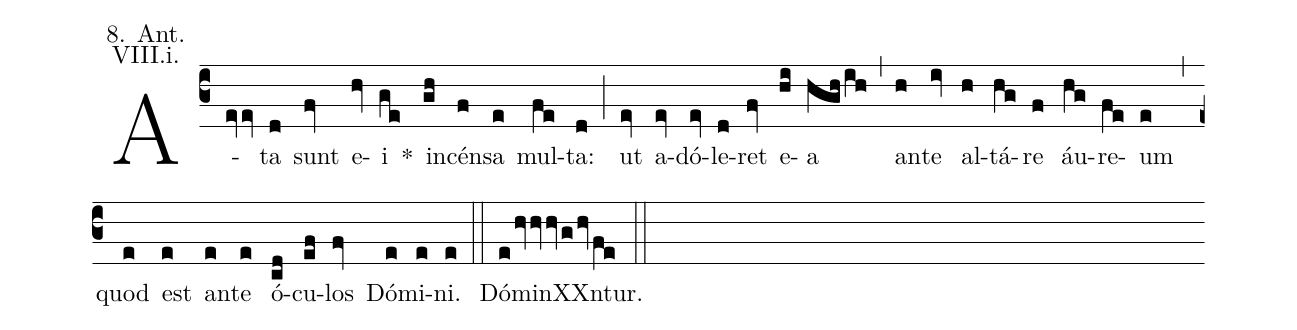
annotation: 8. Ant.;
annotation: VIII.i.;
%%
(c3)
A(evev)ta(d) sunt(fv) e(hv)i(ge) *() in(gh)cén(f)sa(e) mul(fe)ta:(d) (;)
ut(ev) a(ev)dó(ev)le(d)ret(fv) e(hi)a(hghih) (,)
an(h)te(iv) al(h)tá(hg)re(f) áu(hg)re(fe)um(e) (,)
quod(e) est(e) an(e)te(e) ó(cd)cu(ef)los(fv) Dó(e)mi(e)ni.(e) (::)

DóminXXntur.(ehvhvhvghvfe) (::)
